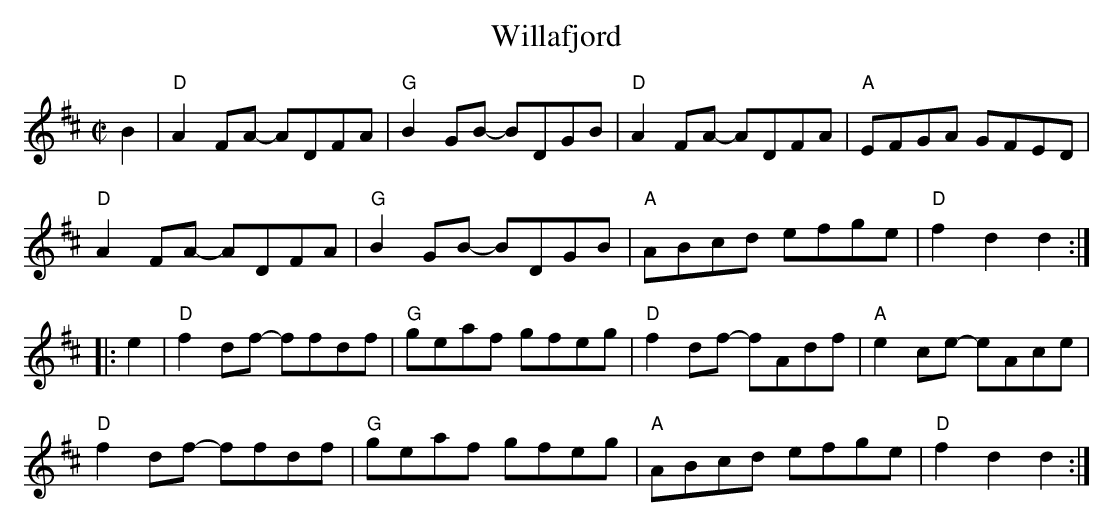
X:1
T:Willafjord
M:C|
Q:180
K:D
B2|\
"D"A2 FA- ADFA|"G"B2 GB- BDGB|"D"A2 FA- ADFA|"A"EFGA GFED|
"D"A2 FA- ADFA|"G"B2 GB- BDGB|"A"ABcd efge|"D"f2 d2 d2:|
|:e2|\
"D"f2df- ffdf|"G"geaf gfeg|"D"f2df- fAdf|"A"e2 ce- eAce|
"D"f2df- ffdf|"G"geaf gfeg|"A"ABcd efge|"D"f2 d2 d2:|
